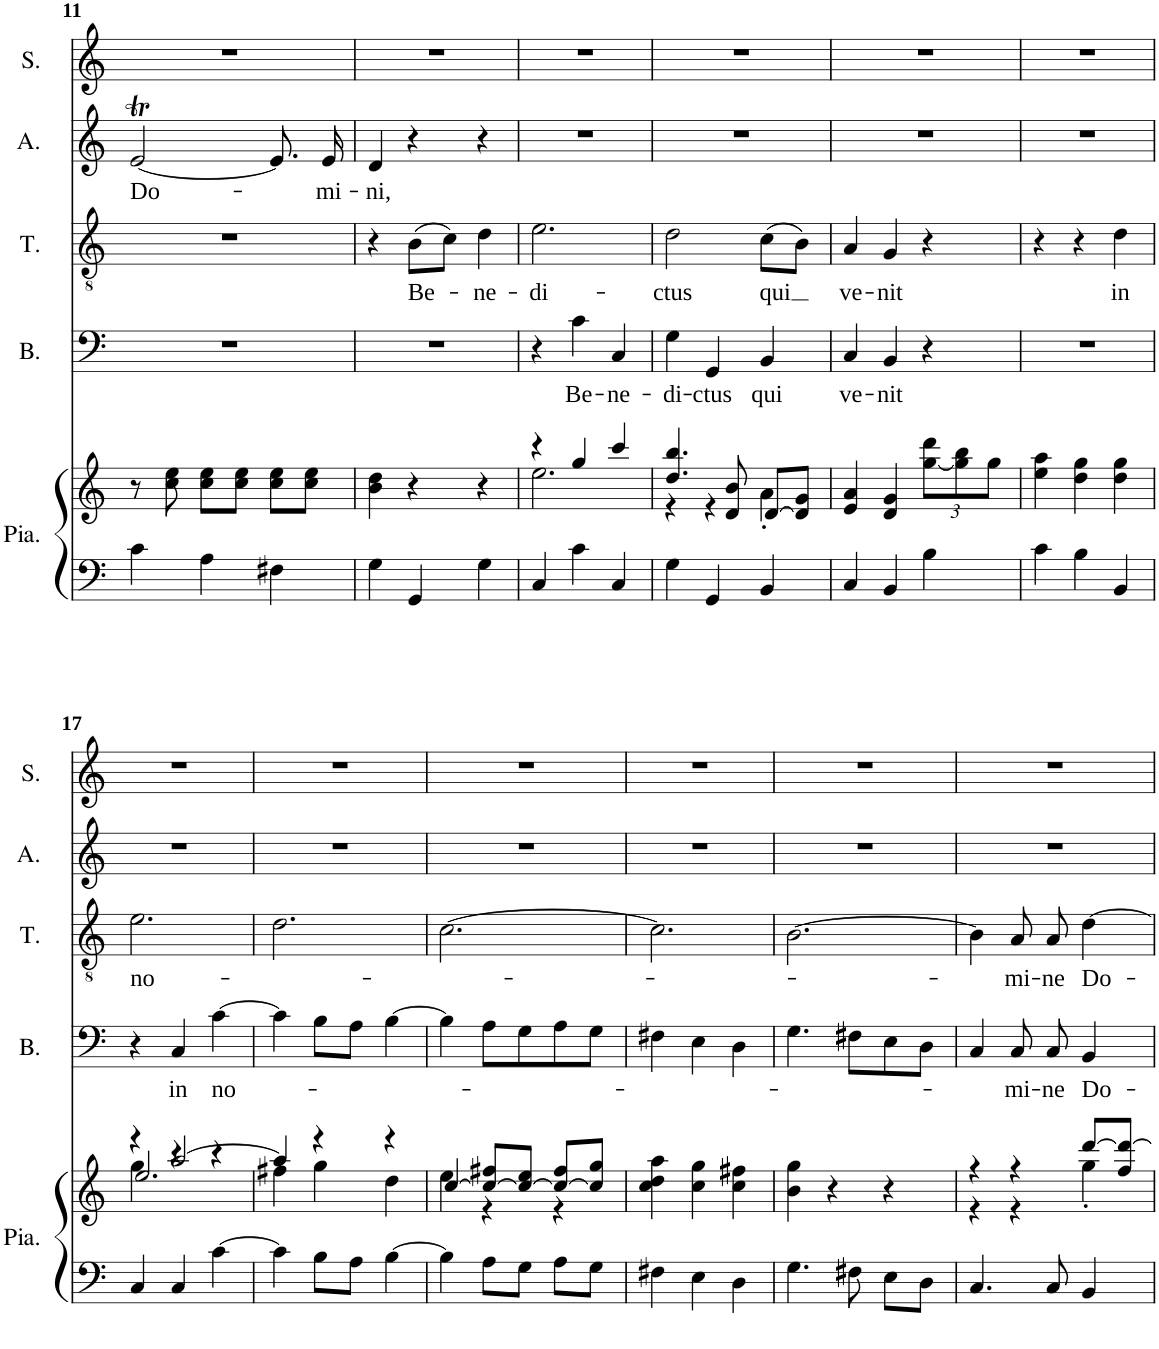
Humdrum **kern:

**kern	**kern	**kern	**text	**kern	**text	**kern	**text	**kern
*part5	*part5	*part4	*part4	*part3	*part3	*part2	*part2	*part1
*staff6	*staff5	*staff4	*staff4	*staff3	*staff3	*staff2	*staff2	*staff1
*I"Piano	*	*I"Basse	*	*I"Ténor	*	*I"Alto	*	*I"Soprano
*I'Pia.	*	*I'B.	*	*I'T.	*	*I'A.	*	*I'S.
!!LO:PB:g=z
*clefF4	*clefG2	*clefF4	*	*clefGv2	*	*clefG2	*	*clefG2
*k[]	*k[]	*k[]	*	*k[]	*	*k[]	*	*k[]
*M3/4	*M3/4	*M3/4	*	*M3/4	*	*M3/4	*	*M3/4
=11	=11	=11	=11	=11	=11	=11	=11	=11
!	!	!	!	!	!	!	!LO:LY:b	!
4c\	8r	2.r	.	2.r	.	[2et/	Do-	2.r
.	8cc\ 8ee\	.	.	.	.	.	.	.
4A\	8cc\ 8ee\L	.	.	.	.	.	.	.
.	8cc\ 8ee\J	.	.	.	.	.	.	.
4F#X\	8cc\ 8ee\L	.	.	.	.	8.e/L]	.	.
.	8cc\ 8ee\J	.	.	.	.	.	.	.
!	!	!	!	!	!	!	!LO:LY:b	!
.	.	.	.	.	.	16e/Jk	-mi-	.
=12	=12	=12	=12	=12	=12	=12	=12	=12
!	!	!	!	!	!	!	!LO:LY:b	!
4G\	4b\ 4dd\	2.r	.	4r	.	4d/	-ni,	2.r
!	!	!	!	!	!LO:LY:b	!	!	!
4GG/	4r	.	.	(8B\L	Be-	4r	.	.
.	.	.	.	8c\J)	.	.	.	.
!	!	!	!	!	!LO:LY:b	!	!	!
4G\	4r	.	.	4d\	-ne-	4r	.	.
=13	=13	=13	=13	=13	=13	=13	=13	=13
*	*^	*	*	*	*	*	*	*
!	!	!	!	!	!	!LO:LY:b	!	!	!
4C/	4r	2.ee\	4r	.	2.e\	-di-	2.r	.	2.r
!	!	!	!	!LO:LY:b	!	!	!	!	!
4c\	4gg/	.	4c\	Be-	.	.	.	.	.
!	!	!	!	!LO:LY:b	!	!	!	!	!
4C/	4ccc/	.	4C/	-ne-	.	.	.	.	.
=14	=14	=14	=14	=14	=14	=14	=14	=14	=14
!	!	!	!	!LO:LY:b	!	!LO:LY:b	!	!	!
4G\	4.dd/ 4.bb/	4r	4G\	-di-	2d\	-ctus	2.r	.	2.r
!	!	!	!	!LO:LY:b	!	!	!	!	!
4GG/	.	4r	4GG/	-ctus	.	.	.	.	.
.	8d/ 8b/	.	.	.	.	.	.	.	.
!	!	!	!	!LO:LY:b	!	!LO:LY:b	!	!	!
4BB/	[8d/L	4a'\	4BB/	qui	(8c\L	qui	.	.	.
.	8d/] 8g/J	.	.	.	8B\J)	.	.	.	.
*	*v	*v	*	*	*	*	*	*	*
=15	=15	=15	=15	=15	=15	=15	=15	=15
!	!	!	!LO:LY:b	!	!LO:LY:b	!	!	!
4C/	4e/ 4a/	4C/	ve-	4A/	ve-	2.r	.	2.r
!	!	!	!LO:LY:b	!	!LO:LY:b	!	!	!
4BB/	4d/ 4g/	4BB/	-nit	4G/	-nit	.	.	.
*	*Xbrackettup	*	*	*	*	*	*	*
4B\	[12gg\ 12ddd\L	4r	.	4r	.	.	.	.
.	12gg\] 12bb\	.	.	.	.	.	.	.
.	12gg\J	.	.	.	.	.	.	.
=16	=16	=16	=16	=16	=16	=16	=16	=16
4c\	4ee\ 4aa\	2.r	.	4r	.	2.r	.	2.r
4B\	4dd\ 4gg\	.	.	4r	.	.	.	.
!	!	!	!	!	!LO:LY:b	!	!	!
4BB/	4dd\ 4gg\	.	.	4d\	in	.	.	.
!!LO:LB:g=z
=17	=17	=17	=17	=17	=17	=17	=17	=17
*	*^	*	*	*	*	*	*	*
*	*	*^	*	*	*	*	*	*	*
!	!	!	!	!	!	!	!LO:LY:b	!	!	!
4C/	4r	4gg\	2.ee/	4r	.	2.e\	no-	2.r	.	2.r
!	!	!	!	!	!LO:LY:b	!	!	!	!	!
4C/	[2aa/	4r	.	4C/	in	.	.	.	.	.
!	!	!	!	!	!LO:LY:b	!	!	!	!	!
[4c\	.	4r	.	[4c\	no-	.	.	.	.	.
*	*	*v	*v	*	*	*	*	*	*	*
=18	=18	=18	=18	=18	=18	=18	=18	=18	=18
4c\]	4aa/]	4ff#X\	4c\]	.	2.d\	.	2.r	.	2.r
8B\L	4r	4gg\	8B\L	.	.	.	.	.	.
8A\J	.	.	8A\J	.	.	.	.	.	.
[4B\	4r	4dd\	[4B\	.	.	.	.	.	.
=19	=19	=19	=19	=19	=19	=19	=19	=19	=19
4B\]	[4cc/	4ee\	4B\]	.	[2.c\	.	2.r	.	2.r
8A\L	8cc/_ 8ff#X/L	4r	8A\L	.	.	.	.	.	.
8G\J	8cc/_ 8ee/J	.	8G\	.	.	.	.	.	.
8A\L	8cc/_ 8ff#/L	4r	8A\	.	.	.	.	.	.
8G\J	8cc/] 8gg/J	.	8G\J	.	.	.	.	.	.
*	*v	*v	*	*	*	*	*	*	*
=20	=20	=20	=20	=20	=20	=20	=20	=20
4F#X\	4cc\ 4dd\ 4aa\	4F#X\	.	2.c\]	.	2.r	.	2.r
4E\	4cc\ 4gg\	4E\	.	.	.	.	.	.
4D\	4cc\ 4ff#X\	4D\	.	.	.	.	.	.
=21	=21	=21	=21	=21	=21	=21	=21	=21
4.G\	4b\ 4gg\	4.G\	.	[2.B\	.	2.r	.	2.r
.	4r	.	.	.	.	.	.	.
8F#X\	.	8F#X\L	.	.	.	.	.	.
8E\L	4r	8E\	.	.	.	.	.	.
8D\J	.	8D\J	.	.	.	.	.	.
=22	=22	=22	=22	=22	=22	=22	=22	=22
*	*^	*	*	*	*	*	*	*
4.C/	4r	4r	4C/	.	4B\]	.	2.r	.	2.r
!	!	!	!	!LO:LY:b	!	!LO:LY:b	!	!	!
.	4r	4r	8C/	-mi-	8A/	-mi-	.	.	.
!	!	!	!	!LO:LY:b	!	!LO:LY:b	!	!	!
8C/	.	.	8C/	-ne	8A/	-ne	.	.	.
!	!	!	!	!LO:LY:b	!	!LO:LY:b	!	!	!
4BB/	[8ddd/L	4gg'\	4BB/	Do-	[4d\	Do-	.	.	.
.	8ff/ 8ddd/_J	.	.	.	.	.	.	.	.
*	*v	*v	*	*	*	*	*	*	*
=	=	=	=	=	=	=	=	=
*-	*-	*-	*-	*-	*-	*-	*-	*-
